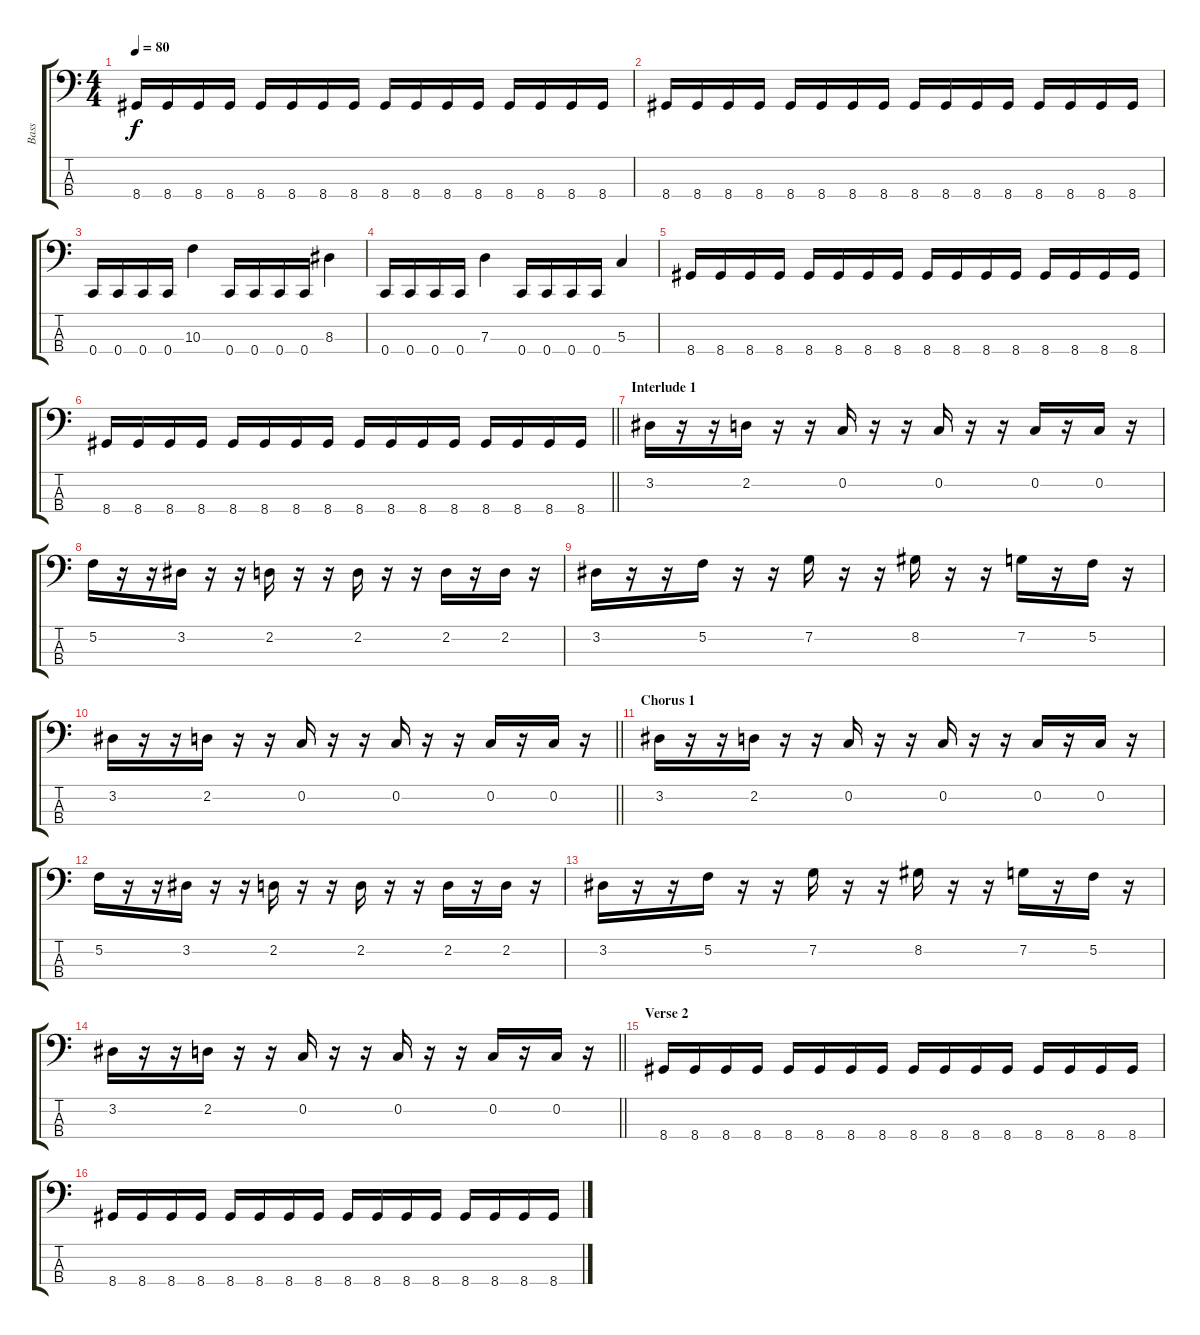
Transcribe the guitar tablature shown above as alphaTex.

\track ("Bass" "Bass") {instrument electricbassfinger}
\staff {score tabs}
\tuning (F2 C2 G1 C1) {hide}
\ts (4 4)
\tempo 80
\clef f4
\ks c
8.4.16{dy f} 8.4.16 8.4.16 8.4.16 8.4.16 8.4.16 8.4.16 8.4.16 8.4.16 8.4.16 8.4.16 8.4.16 8.4.16 8.4.16 8.4.16 8.4.16 |
8.4.16 8.4.16 8.4.16 8.4.16 8.4.16 8.4.16 8.4.16 8.4.16 8.4.16 8.4.16 8.4.16 8.4.16 8.4.16 8.4.16 8.4.16 8.4.16 |
0.4.16 0.4.16 0.4.16 0.4.16 10.3.4 0.4.16 0.4.16 0.4.16 0.4.16 8.3.4 |
0.4.16 0.4.16 0.4.16 0.4.16 7.3.4 0.4.16 0.4.16 0.4.16 0.4.16 5.3.4 |
8.4.16 8.4.16 8.4.16 8.4.16 8.4.16 8.4.16 8.4.16 8.4.16 8.4.16 8.4.16 8.4.16 8.4.16 8.4.16 8.4.16 8.4.16 8.4.16 |
\barLineRight lightlight
8.4.16 8.4.16 8.4.16 8.4.16 8.4.16 8.4.16 8.4.16 8.4.16 8.4.16 8.4.16 8.4.16 8.4.16 8.4.16 8.4.16 8.4.16 8.4.16 |
\section ("" "Interlude 1")
3.2.16 r.16 r.16 2.2.16 r.16 r.16 0.2.16 r.16 r.16 0.2.16 r.16 r.16 0.2.16 r.16 0.2.16 r.16 |
5.2.16 r.16 r.16 3.2.16 r.16 r.16 2.2.16 r.16 r.16 2.2.16 r.16 r.16 2.2.16 r.16 2.2.16 r.16 |
3.2.16 r.16 r.16 5.2.16 r.16 r.16 7.2.16 r.16 r.16 8.2.16 r.16 r.16 7.2.16 r.16 5.2.16 r.16 |
\barLineRight lightlight
3.2.16 r.16 r.16 2.2.16 r.16 r.16 0.2.16 r.16 r.16 0.2.16 r.16 r.16 0.2.16 r.16 0.2.16 r.16 |
\section ("" "Chorus 1")
3.2.16 r.16 r.16 2.2.16 r.16 r.16 0.2.16 r.16 r.16 0.2.16 r.16 r.16 0.2.16 r.16 0.2.16 r.16 |
5.2.16 r.16 r.16 3.2.16 r.16 r.16 2.2.16 r.16 r.16 2.2.16 r.16 r.16 2.2.16 r.16 2.2.16 r.16 |
3.2.16 r.16 r.16 5.2.16 r.16 r.16 7.2.16 r.16 r.16 8.2.16 r.16 r.16 7.2.16 r.16 5.2.16 r.16 |
\barLineRight lightlight
3.2.16 r.16 r.16 2.2.16 r.16 r.16 0.2.16 r.16 r.16 0.2.16 r.16 r.16 0.2.16 r.16 0.2.16 r.16 |
\section ("" "Verse 2")
8.4.16 8.4.16 8.4.16 8.4.16 8.4.16 8.4.16 8.4.16 8.4.16 8.4.16 8.4.16 8.4.16 8.4.16 8.4.16 8.4.16 8.4.16 8.4.16 |
8.4.16 8.4.16 8.4.16 8.4.16 8.4.16 8.4.16 8.4.16 8.4.16 8.4.16 8.4.16 8.4.16 8.4.16 8.4.16 8.4.16 8.4.16 8.4.16
